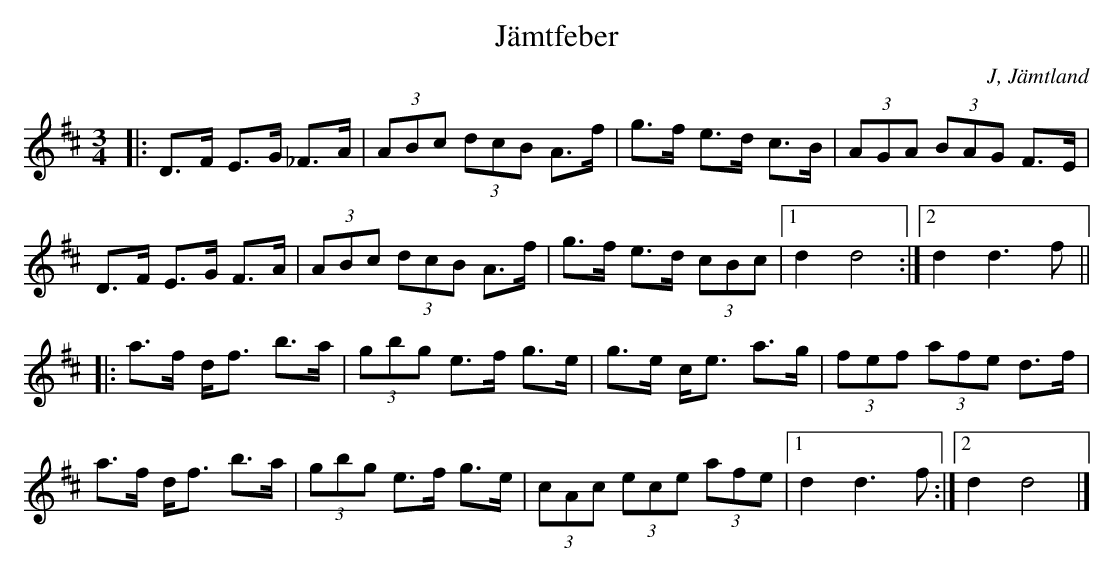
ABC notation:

X:1
T: Jämtfeber
O: J, Jämtland
M: 3/4
L: 1/8
K: D
|: D>F E>G _F>A | (3ABc (3dcB A>f | g>f e>d c>B | (3AGA (3BAG F>E |
D>F E>G F>A | (3ABc (3dcB A>f | g>f e>d (3cBc |1 d2 d4 :|2 d2 d3 f ||
|: a>f d<f b>a | (3gbg e>f g>e | g>e c<e a>g | (3fef (3afe d>f |
a>f d<f b>a | (3gbg e>f g>e | (3cAc (3ece (3afe |1 d2 d3 f :|2 d2 d4 |]
